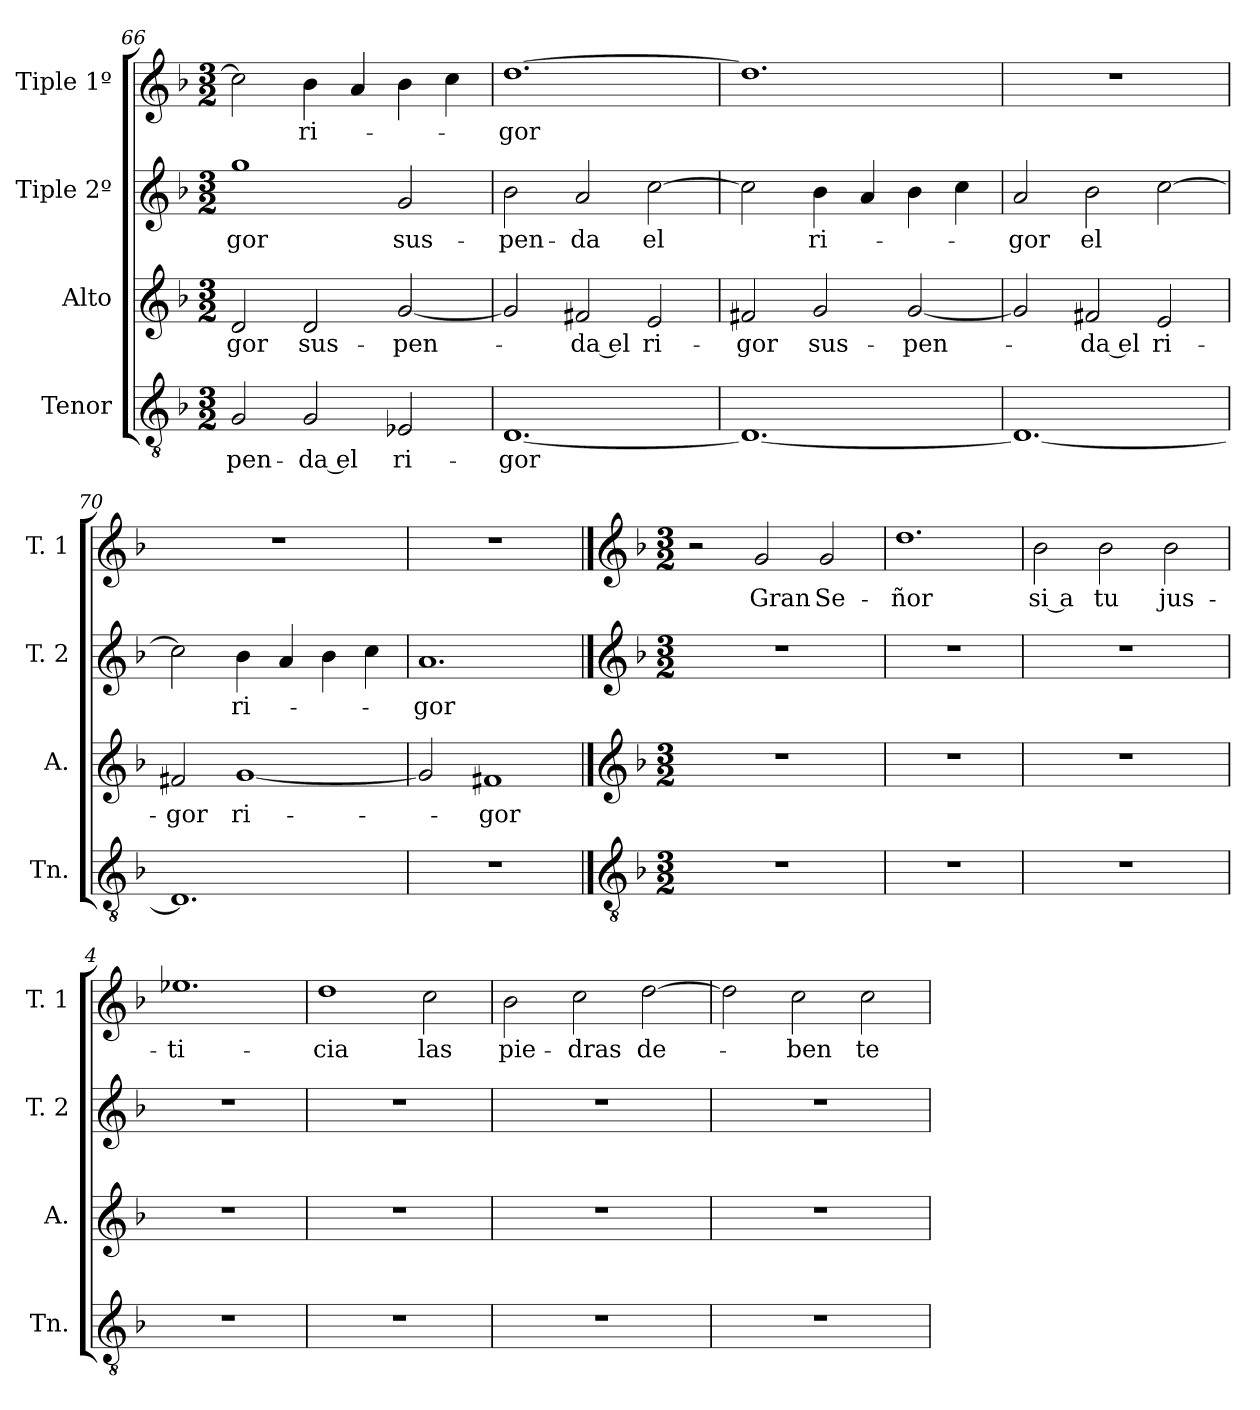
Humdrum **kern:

**kern	**text	**kern	**text	**kern	**text	**kern	**text
*part4	*part4	*part3	*part3	*part2	*part2	*part1	*part1
*staff4	*staff4	*staff3	*staff3	*staff2	*staff2	*staff1	*staff1
*I"Tenor	*	*I"Alto	*	*I"Tiple 2º	*	*I"Tiple 1º	*
*I'Tn.	*	*I'A.	*	*I'T. 2	*	*I'T. 1	*
*clefGv2	*	*clefG2	*	*clefG2	*	*clefG2	*
*k[b-]	*	*k[b-]	*	*k[b-]	*	*k[b-]	*
*M3/2	*	*M3/2	*	*M3/2	*	*M3/2	*
=66	=66	=66	=66	=66	=66	=66	=66
2G	-pen-	2d	-gor	1gg	-gor	2cc]	.
2G	-da el	2d	sus-	.	.	4b-	ri-
.	.	.	.	.	.	4a	.
2E-X	ri-	[2g	-pen-	2g	sus-	4b-	.
.	.	.	.	.	.	4cc	.
=67	=67	=67	=67	=67	=67	=67	=67
[1.D	-gor	2g]	.	2b-	-pen-	[1.dd	-gor
.	.	2f#X	-da el	2a	-da	.	.
.	.	2e	ri-	[2cc	el	.	.
=68	=68	=68	=68	=68	=68	=68	=68
1.D_	.	2f#i	-gor	2cc]	.	1.dd]	.
.	.	2g	sus-	4b-	ri-	.	.
.	.	.	.	4a	.	.	.
.	.	[2g	-pen-	4b-	.	.	.
.	.	.	.	4cc	.	.	.
=69	=69	=69	=69	=69	=69	=69	=69
1.D_	.	2g]	.	2a	-gor	1.r	.
.	.	2f#X	-da el	2b-	el	.	.
.	.	2e	ri-	[2cc	.	.	.
=70	=70	=70	=70	=70	=70	=70	=70
1.D]	.	2f#X	-gor	2cc]	.	1.r	.
.	.	[1g	ri-	4b-	ri-	.	.
.	.	.	.	4a	.	.	.
.	.	.	.	4b-	.	.	.
.	.	.	.	4cc	.	.	.
=71	=71	=71	=71	=71	=71	=71	=71
1.r	.	2g]	.	1.a	-gor	1.r	.
.	.	1f#X	-gor	.	.	.	.
!!LO:LB:g=z
==1	==1	==1	==1	==1	==1	==1	==1
*clefGv2	*	*clefG2	*	*clefG2	*	*clefG2	*
*k[b-]	*	*k[b-]	*	*k[b-]	*	*k[b-]	*
*M3/2	*	*M3/2	*	*M3/2	*	*M3/2	*
*	*	*	*	*	*	*MM210	*
1.r	.	1.r	.	1.r	.	2r	.
.	.	.	.	.	.	2g	Gran
.	.	.	.	.	.	2g	Se-
=2	=2	=2	=2	=2	=2	=2	=2
1.r	.	1.r	.	1.r	.	1.dd	-ñor
=3	=3	=3	=3	=3	=3	=3	=3
1.r	.	1.r	.	1.r	.	2b-	si a
.	.	.	.	.	.	2b-	tu
.	.	.	.	.	.	2b-	jus-
=4	=4	=4	=4	=4	=4	=4	=4
1.r	.	1.r	.	1.r	.	1.ee-X	-ti-
=5	=5	=5	=5	=5	=5	=5	=5
1.r	.	1.r	.	1.r	.	1dd	-cia
.	.	.	.	.	.	2cc	las
=6	=6	=6	=6	=6	=6	=6	=6
1.r	.	1.r	.	1.r	.	2b-	pie-
.	.	.	.	.	.	2cc	-dras
.	.	.	.	.	.	[2dd	de-
=7	=7	=7	=7	=7	=7	=7	=7
1.r	.	1.r	.	1.r	.	2dd]	.
.	.	.	.	.	.	2cc	-ben
.	.	.	.	.	.	2cc	te-
=	=	=	=	=	=	=	=
*-	*-	*-	*-	*-	*-	*-	*-
